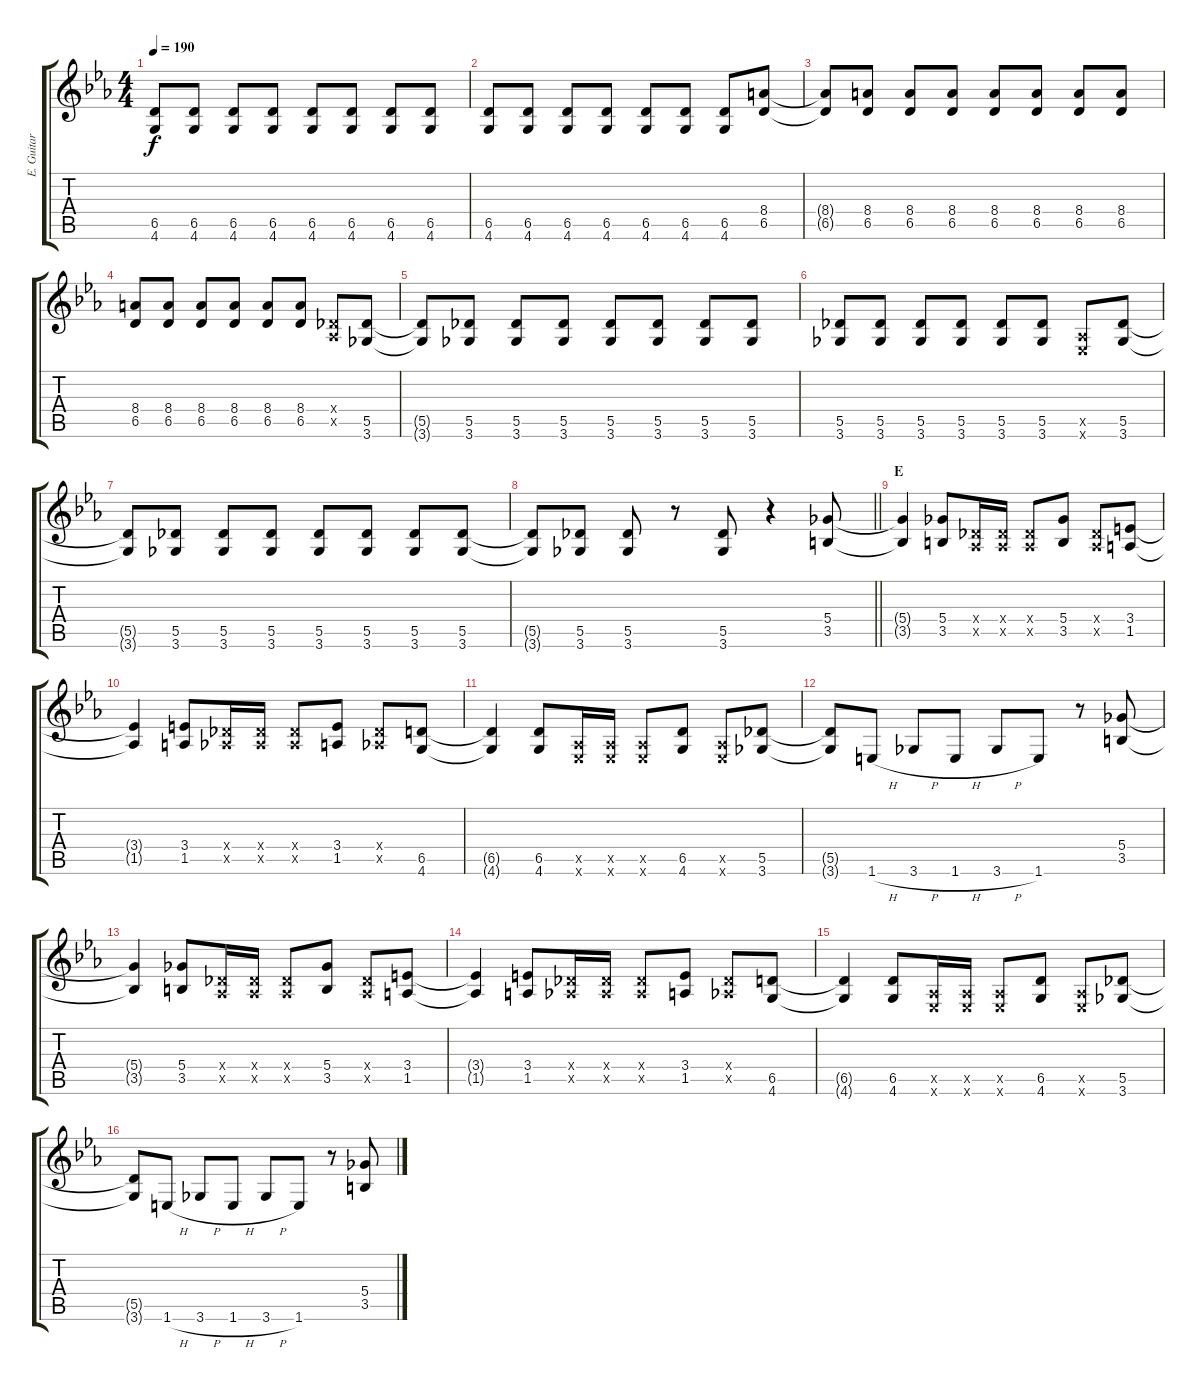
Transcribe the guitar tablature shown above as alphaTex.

\track ("E. Guitar II" "E. Guitar ") {instrument overdrivenguitar}
\staff {score tabs}
\tuning (Eb4 Bb3 Gb3 Db3 Ab2 Eb2) {hide}
\ts (4 4)
\tempo 190
\clef g2
\ks eb
(6.5{t} 4.6{t}).8{dy f} (6.5 4.6).8 (6.5 4.6).8 (6.5 4.6).8 (6.5 4.6).8 (6.5 4.6).8 (6.5 4.6).8 (6.5 4.6).8 |
(6.5 4.6).8 (6.5 4.6).8 (6.5 4.6).8 (6.5 4.6).8 (6.5 4.6).8 (6.5 4.6).8 (6.5 4.6).8 (8.4 6.5).8 |
(8.4{t} 6.5{t}).8 (8.4 6.5).8 (8.4 6.5).8 (8.4 6.5).8 (8.4 6.5).8 (8.4 6.5).8 (8.4 6.5).8 (8.4 6.5).8 |
(8.4 6.5).8 (8.4 6.5).8 (8.4 6.5).8 (8.4 6.5).8 (8.4 6.5).8 (8.4 6.5).8 (0.4{x} 0.5{x}).8 (5.5 3.6).8 |
(5.5{t} 3.6{t}).8 (5.5 3.6).8 (5.5 3.6).8 (5.5 3.6).8 (5.5 3.6).8 (5.5 3.6).8 (5.5 3.6).8 (5.5 3.6).8 |
(5.5 3.6).8 (5.5 3.6).8 (5.5 3.6).8 (5.5 3.6).8 (5.5 3.6).8 (5.5 3.6).8 (0.5{x} 0.6{x}).8 (5.5 3.6).8 |
(5.5{t} 3.6{t}).8 (5.5 3.6).8 (5.5 3.6).8 (5.5 3.6).8 (5.5 3.6).8 (5.5 3.6).8 (5.5 3.6).8 (5.5 3.6).8 |
\barLineRight lightlight
(5.5{t} 3.6{t}).8 (5.5 3.6).8 (5.5 3.6).8 r.8 (5.5 3.6).8 r.4 (5.4 3.5).8 |
\section ("" "E")
(5.4{t} 3.5{t}).4 (5.4 3.5).8 (0.4{x} 0.5{x}).16 (0.4{x} 0.5{x}).16 (0.4{x} 0.5{x}).8 (5.4 3.5).8 (0.4{x} 0.5{x}).8 (3.4 1.5).8 |
(3.4{t} 1.5{t}).4 (3.4 1.5).8 (0.4{x} 0.5{x}).16 (0.4{x} 0.5{x}).16 (0.4{x} 0.5{x}).8 (3.4 1.5).8 (0.4{x} 0.5{x}).8 (6.5 4.6).8 |
(6.5{t} 4.6{t}).4 (6.5 4.6).8 (0.5{x} 0.6{x}).16 (0.5{x} 0.6{x}).16 (0.5{x} 0.6{x}).8 (6.5 4.6).8 (0.5{x} 0.6{x}).8 (5.5 3.6).8 |
(5.5{t} 3.6{t}).8 1.6{h}.8 3.6{h}.8 1.6{h}.8 3.6{h}.8 1.6.8 r.8 (5.4 3.5).8 |
(5.4{t} 3.5{t}).4 (5.4 3.5).8 (0.4{x} 0.5{x}).16 (0.4{x} 0.5{x}).16 (0.4{x} 0.5{x}).8 (5.4 3.5).8 (0.4{x} 0.5{x}).8 (3.4 1.5).8 |
(3.4{t} 1.5{t}).4 (3.4 1.5).8 (0.4{x} 0.5{x}).16 (0.4{x} 0.5{x}).16 (0.4{x} 0.5{x}).8 (3.4 1.5).8 (0.4{x} 0.5{x}).8 (6.5 4.6).8 |
(6.5{t} 4.6{t}).4 (6.5 4.6).8 (0.5{x} 0.6{x}).16 (0.5{x} 0.6{x}).16 (0.5{x} 0.6{x}).8 (6.5 4.6).8 (0.5{x} 0.6{x}).8 (5.5 3.6).8 |
(5.5{t} 3.6{t}).8 1.6{h}.8 3.6{h}.8 1.6{h}.8 3.6{h}.8 1.6.8 r.8 (5.4 3.5).8
